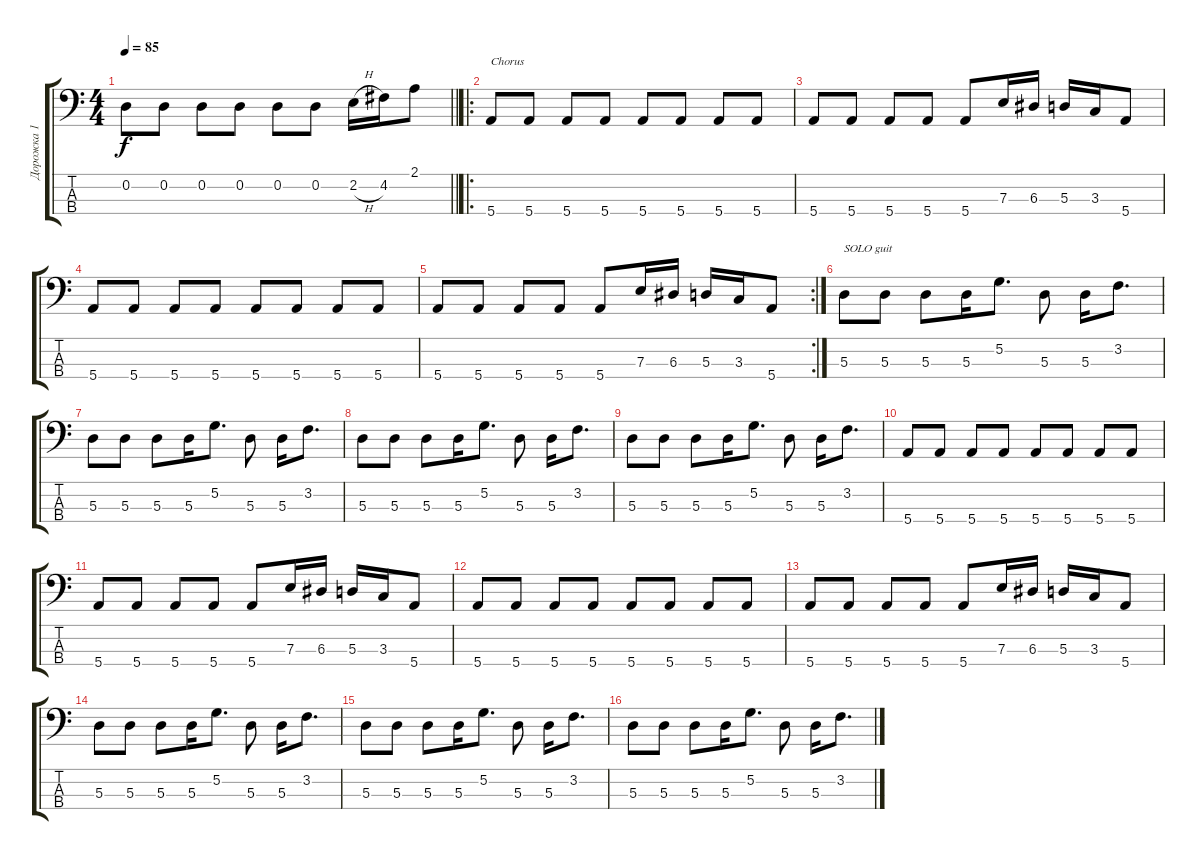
\track ("Дорожка 1" "Дорожка 1") {instrument acousticguitarsteel}
\staff {score tabs}
\tuning (G2 D2 A1 E1) {hide}
\ts (4 4)
\tempo 85
\clef f4
\barLineRight lightlight
\ks c
0.2.8{dy f} 0.2.8 0.2.8 0.2.8 0.2.8 0.2.8 2.2{h}.16 4.2.16 2.1.8 |
\ro
5.4.8{txt "Chorus"} 5.4.8 5.4.8 5.4.8 5.4.8 5.4.8 5.4.8 5.4.8 |
5.4.8 5.4.8 5.4.8 5.4.8 5.4.8 7.3.16 6.3.16 5.3.16 3.3.16 5.4.8 |
5.4.8 5.4.8 5.4.8 5.4.8 5.4.8 5.4.8 5.4.8 5.4.8 |
\rc 2
5.4.8 5.4.8 5.4.8 5.4.8 5.4.8 7.3.16 6.3.16 5.3.16 3.3.16 5.4.8 |
5.3.8{txt "SOLO guit"} 5.3.8 5.3.8 5.3.16 5.2.8{d} 5.3.8 5.3.16 3.2.8{d} |
5.3.8 5.3.8 5.3.8 5.3.16 5.2.8{d} 5.3.8 5.3.16 3.2.8{d} |
5.3.8 5.3.8 5.3.8 5.3.16 5.2.8{d} 5.3.8 5.3.16 3.2.8{d} |
5.3.8 5.3.8 5.3.8 5.3.16 5.2.8{d} 5.3.8 5.3.16 3.2.8{d} |
5.4.8 5.4.8 5.4.8 5.4.8 5.4.8 5.4.8 5.4.8 5.4.8 |
5.4.8 5.4.8 5.4.8 5.4.8 5.4.8 7.3.16 6.3.16 5.3.16 3.3.16 5.4.8 |
5.4.8 5.4.8 5.4.8 5.4.8 5.4.8 5.4.8 5.4.8 5.4.8 |
5.4.8 5.4.8 5.4.8 5.4.8 5.4.8 7.3.16 6.3.16 5.3.16 3.3.16 5.4.8 |
5.3.8 5.3.8 5.3.8 5.3.16 5.2.8{d} 5.3.8 5.3.16 3.2.8{d} |
5.3.8 5.3.8 5.3.8 5.3.16 5.2.8{d} 5.3.8 5.3.16 3.2.8{d} |
5.3.8 5.3.8 5.3.8 5.3.16 5.2.8{d} 5.3.8 5.3.16 3.2.8{d}
